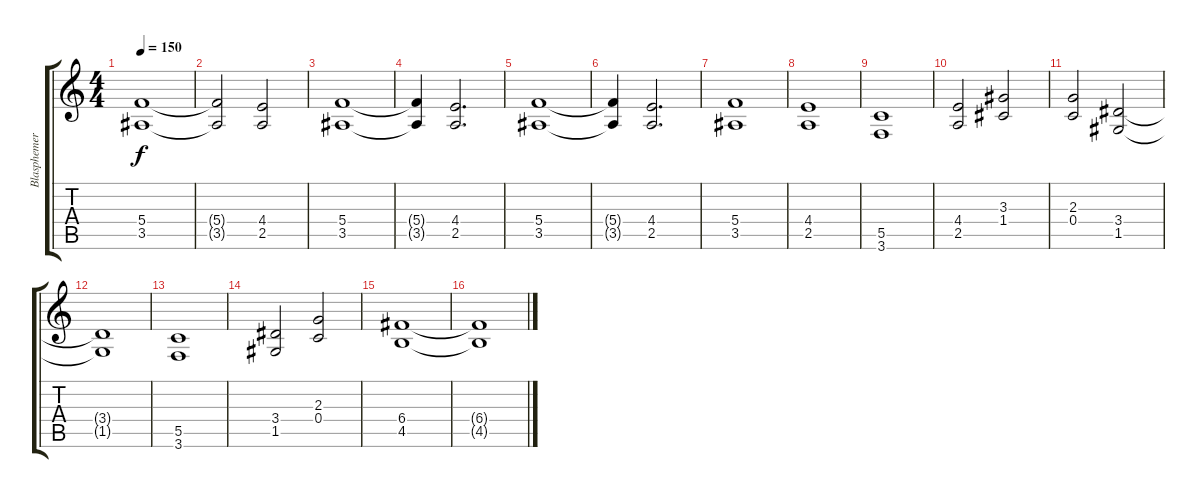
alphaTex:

\track ("Blasphemer" "Blasphemer") {instrument distortionguitar}
\staff {score tabs}
\tuning (D4 A3 F3 C3 G2 D2) {hide}
\ts (4 4)
\tempo 150
\clef g2
\ks c
(5.4 3.5).1{dy f} |
(5.4{t} 3.5{t}).2 (4.4 2.5).2 |
(5.4 3.5).1 |
(5.4{t} 3.5{t}).4 (4.4 2.5).2{d} |
(5.4 3.5).1 |
(5.4{t} 3.5{t}).4 (4.4 2.5).2{d} |
(5.4 3.5).1 |
(4.4 2.5).1 |
(5.5 3.6).1 |
(4.4 2.5).2 (3.3 1.4).2 |
(2.3 0.4).2 (3.4 1.5).2 |
(3.4{t} 1.5{t}).1 |
(5.5 3.6).1 |
(3.4 1.5).2 (2.3 0.4).2 |
(6.4 4.5).1 |
(6.4{t} 4.5{t}).1
